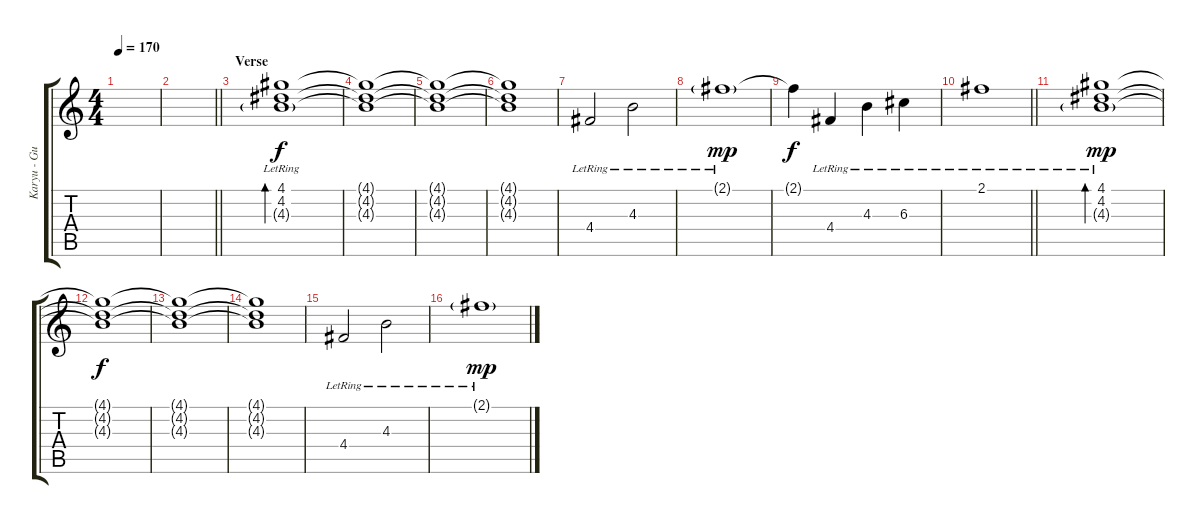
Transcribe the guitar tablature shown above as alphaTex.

\track ("Karyu - Guitar 3" "Karyu - Gu") {instrument electricguitarclean}
\staff {score tabs}
\tuning (E4 B3 G3 D3 A2 E2) {hide}
\ts (4 4)
\tempo 170
\clef g2
\ks c
|
\barLineRight lightlight
|
\section ("" "Verse")
(4.1{lr} 4.2{lr} 4.3{g lr}).1{bd 240} |
(4.1{t} 4.2{t} 4.3{t}).1{dy f} |
(4.1{t} 4.2{t} 4.3{t}).1 |
(4.1{t} 4.2{t} 4.3{t}).1 |
4.4{lr}.2 4.3{lr}.2 |
2.1{g lr}.1{dy mp} |
2.1{t}.4{dy f} 4.4{lr}.4 4.3{lr}.4 6.3{lr}.4 |
\barLineRight lightlight
2.1{lr}.1 |
\section ("" "")
(4.1{lr} 4.2{lr} 4.3{g lr}).1{bd 240 dy mp} |
(4.1{t} 4.2{t} 4.3{t}).1{dy f} |
(4.1{t} 4.2{t} 4.3{t}).1 |
(4.1{t} 4.2{t} 4.3{t}).1 |
4.4{lr}.2 4.3{lr}.2 |
2.1{g lr}.1{dy mp}
